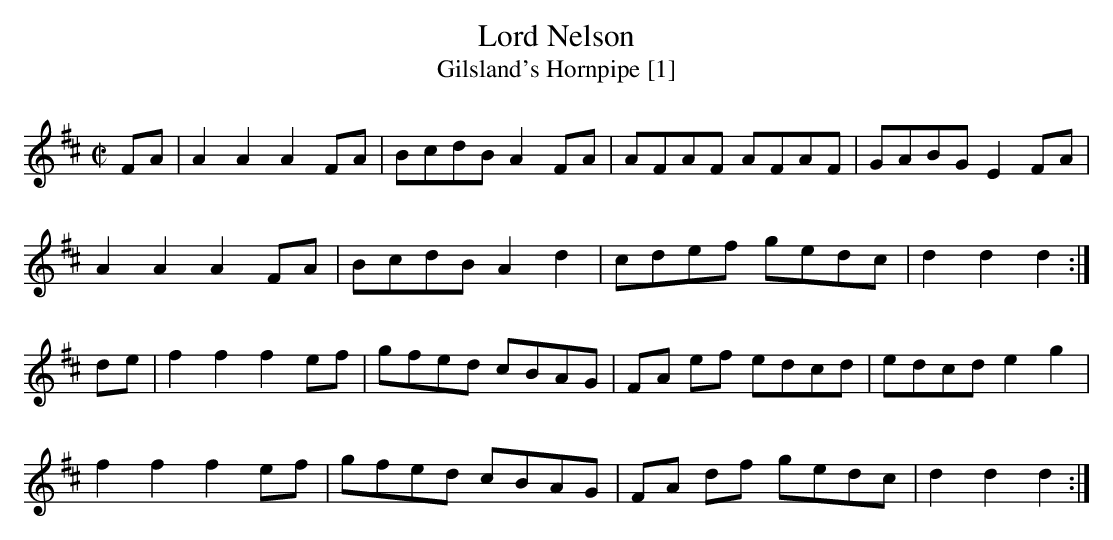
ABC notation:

X:1
T:Lord Nelson
T:Gilsland's Hornpipe [1]
M:C|
L:1/8
K:D
FA|A2A2A2 FA|BcdB A2 FA|AFAF AFAF|GABG E2 FA|
A2A2A2 FA|BcdB A2d2|cdef gedc|d2d2d2:|
de|f2f2f2 ef|gfed cBAG|FA ef edcd|edcd e2g2|
f2f2f2 ef|gfed cBAG|FA df gedc|d2d2d2:|]
